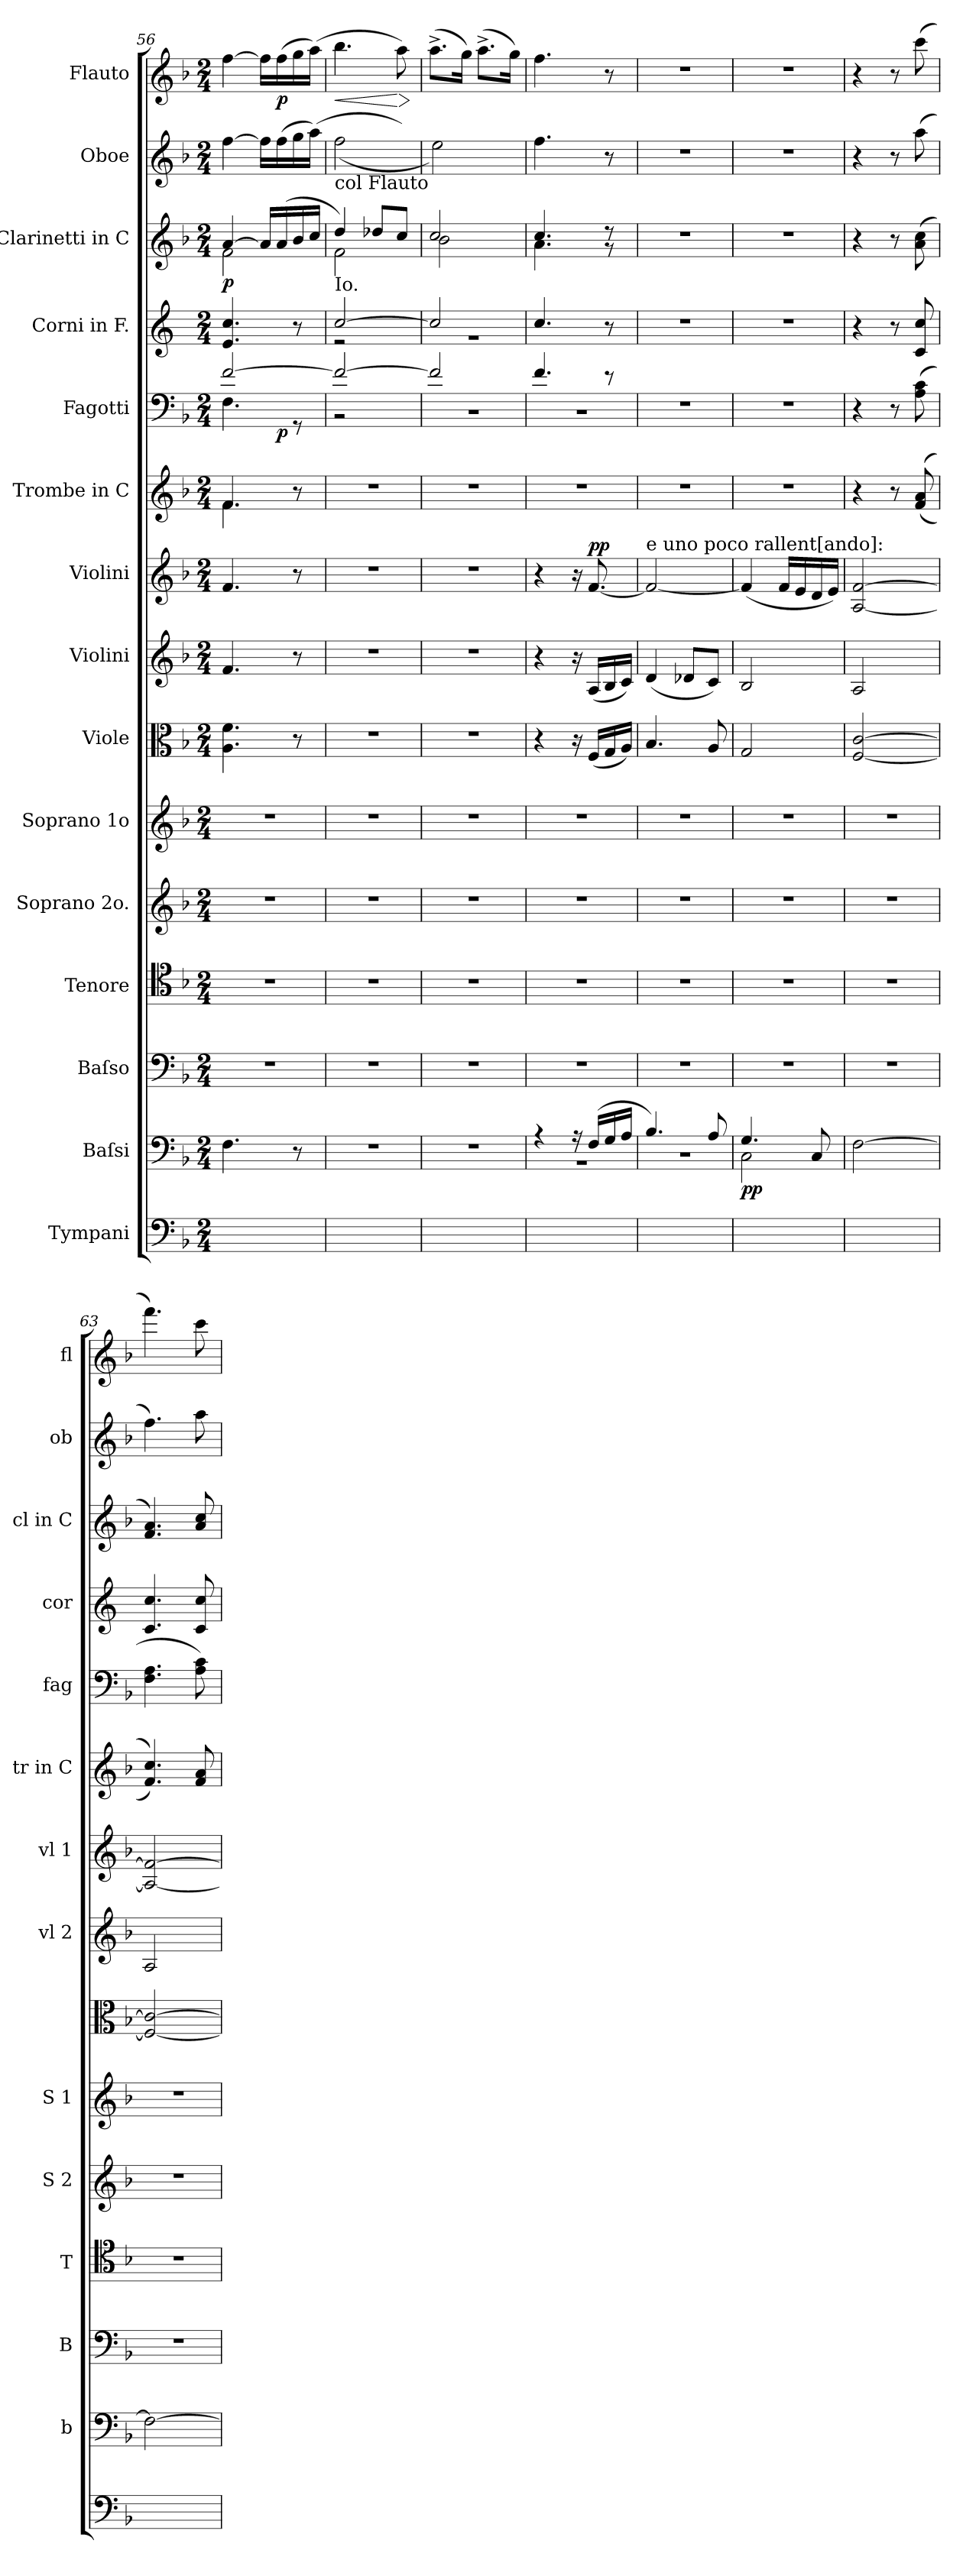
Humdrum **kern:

**kern	**kern	**dynam	**kern	**kern	**kern	**kern	**kern	**kern	**kern	**dynam	**kern	**kern	**dynam	**kern	**dynam	**kern	**dynam	**kern	**kern	**dynam
*part15	*part14	*part14	*part13	*part12	*part11	*part10	*part9	*part8	*part7	*part7	*part6	*part5	*part5	*part4	*part4	*part3	*part3	*part2	*part1	*part1
*staff15	*staff14	*staff14	*staff13	*staff12	*staff11	*staff10	*staff9	*staff8	*staff7	*staff7	*staff6	*staff5	*staff5	*staff4	*staff4	*staff3	*staff3	*staff2	*staff1	*staff1
*I"Tympani	*I"Baſsi	*	*I"Baſso	*I"Tenore	*I"Soprano 2o.	*I"Soprano 1o	*I"Viole	*I"Violini	*I"Violini	*	*I"Trombe in C	*I"Fagotti	*	*I"Corni in F.	*	*I"Clarinetti in C	*	*I"Oboe	*I"Flauto	*
*	*I'b	*	*I'B	*I'T	*I'S 2	*I'S 1	*	*I'vl 2	*I'vl 1	*	*I'tr in C	*I'fag	*	*I'cor	*	*I'cl in C	*	*I'ob	*I'fl	*
*clefF4	*clefF4	*	*clefF4	*clefC4	*clefG2	*clefG2	*clefC3	*clefG2	*clefG2	*	*clefG2	*clefF4	*	*clefG2	*	*clefG2	*	*clefG2	*clefG2	*
*	*	*	*	*	*	*	*	*	*	*	*	*	*	*ITrd4c7	*	*	*	*	*	*
*k[b-]	*k[b-]	*	*k[b-]	*k[b-]	*k[b-]	*k[b-]	*k[b-]	*k[b-]	*k[b-]	*	*k[b-]	*k[b-]	*	*k[b-]	*	*k[b-]	*	*k[b-]	*k[b-]	*
*M2/4	*M2/4	*	*M2/4	*M2/4	*M2/4	*M2/4	*M2/4	*M2/4	*M2/4	*	*M2/4	*M2/4	*	*M2/4	*	*M2/4	*	*M2/4	*M2/4	*
=56	=56	=56	=56	=56	=56	=56	=56	=56	=56	=56	=56	=56	=56	=56	=56	=56	=56	=56	=56	=56
*	*	*	*	*	*	*	*	*	*	*	*^	*^	*	*	*	*^	*	*	*	*
*	*	*	*	*	*	*	*	*	*	*	*	*	*	*^	*	*	*	*	*	*	*	*	*
2ryy	4.F\	.	2r	2r	2r	2r	4.A\ 4.f\	4.f/	4.f/	.	4.f/	4.f\	[2f/	4.F\	4ryy	.	4.A/ 4.f/	.	[4a/	2f\	p	[4ff\	[4ff\	.
.	.	.	.	.	.	.	.	.	.	.	.	.	.	.	16ryy	.	.	.	16a/LL]	.	.	16ff\LL]	16ff\LL]	.
.	.	.	.	.	.	.	.	.	.	.	.	.	.	.	8.ryy	p	.	.	(16a/	.	.	(16ff\	(16ff\	p
.	8r	.	.	.	.	.	8r	8r	8r	.	8r	8ryy	.	8rGG	.	.	8r	.	16b-/	.	.	16gg\	16gg\	.
.	.	.	.	.	.	.	.	.	.	.	.	.	.	.	.	.	.	.	16cc/JJ	.	.	(16aa\JJ)	(16aa\JJ)	.
*	*	*	*	*	*	*	*	*	*	*	*v	*v	*	*	*	*	*	*	*	*	*	*	*	*
=57	=57	=57	=57	=57	=57	=57	=57	=57	=57	=57	=57	=57	=57	=57	=57	=57	=57	=57	=57	=57	=57	=57	=57
*	*	*	*	*	*	*	*	*	*	*	*	*	*	*	*	*^	*	*	*	*	*^	*	*
!	!	!	!	!	!	!	!	!	!	!	!	!	!	!	!	!	!	!	!	!	!	!LO:TX:b:t=col Flauto	!	!	!
!	!	!	!	!	!	!	!	!	!	!	!	!	!	!	!	!LO:TX:a:t=Io.	!	!	!	!	!	!	!	!	!
!	!	!	!	!	!	!	!	!	!	!	!	!	!	!	!	!	!	!LO:DY:a:rj	!	!	!	!	!	!	!LO:HP:b
*	*	*	*	*	*	*	*	*	*	*	*	*	*v	*v	*	*	*	*	*	*	*	*	*	*	*
2ryy	2r	.	2r	2r	2r	2r	2r	2r	2r	.	2r	2f/_	2r	.	[2f/	2r	p	4dd/)	2f\	.	4.bb-\yy	(2ff\	4.bb-\	<
.	.	.	.	.	.	.	.	.	.	.	.	.	.	.	.	.	.	8dd-X/L	.	.	.	.	.	.
!	!	!	!	!	!	!	!	!	!	!	!	!	!	!	!	!	!	!	!	!	!	!	!	!LO:HP:n=1:b
.	.	.	.	.	.	.	.	.	.	.	.	.	.	.	.	.	.	8cc/J	.	.	8aa\yy)	.	8aa\)	[ >
*	*	*	*	*	*	*	*	*	*	*	*	*v	*v	*	*	*	*	*v	*v	*	*v	*v	*	*
*	*	*	*	*	*	*	*	*	*	*	*	*	*	*v	*v	*	*	*	*	*	*
.	.	.	.	.	.	.	.	.	.	.	.	.	.	.	.	.	.	.	.	]
=58	=58	=58	=58	=58	=58	=58	=58	=58	=58	=58	=58	=58	=58	=58	=58	=58	=58	=58	=58	=58
*	*	*	*	*	*	*	*	*	*	*	*	*^	*	*^	*	*^	*	*^	*	*
2ryy	2r	.	2r	2r	2r	2r	2r	2r	2r	.	2r	2f/]	2r	.	2f/]	2r	.	2cc/	2b-\	.	(8.aa^<\Lyy	2ee\)	(8.aa^<\L	.
.	.	.	.	.	.	.	.	.	.	.	.	.	.	.	.	.	.	.	.	.	16gg\Jkyy)	.	16gg\Jk)	.
.	.	.	.	.	.	.	.	.	.	.	.	.	.	.	.	.	.	.	.	.	(8.aa^<\Lyy	.	(8.aa^<\L	.
.	.	.	.	.	.	.	.	.	.	.	.	.	.	.	.	.	.	.	.	.	16gg\Jkyy)	.	16gg\Jk)	.
*	*	*	*	*	*	*	*	*	*	*	*	*	*	*	*v	*v	*	*	*	*	*v	*v	*	*
=59	=59	=59	=59	=59	=59	=59	=59	=59	=59	=59	=59	=59	=59	=59	=59	=59	=59	=59	=59	=59	=59	=59
*	*^	*	*	*	*	*	*	*	*	*	*	*	*	*	*	*	*	*	*	*	*	*
2ryy	4r	2r	.	2r	2r	2r	2r	4r	4r	4r	.	2r	4.f/	2r	.	4.f/	.	4.cc/	4.a\	.	4.ff\	4.ff\	.
.	16r	.	.	.	.	.	.	16r	16r	16r	.	.	.	.	.	.	.	.	.	.	.	.	.
!	!	!	!	!	!	!	!	!	!	!	!LO:DY:a	!	!	!	!	!	!	!	!	!	!	!	!
.	(16F/LL	.	.	.	.	.	.	(16F/LL	(16A/LL	[>8.f/	pp	.	.	.	.	.	.	.	.	.	.	.	.
.	16G/	.	.	.	.	.	.	16G/	16B-/	.	.	.	8r	.	.	8r	.	8r	8r	.	8r	8r	.
.	16A/JJ	.	.	.	.	.	.	16A/JJ)	16c/JJ)	.	.	.	.	.	.	.	.	.	.	.	.	.	.
*	*	*	*	*	*	*	*	*	*	*	*	*	*v	*v	*	*	*	*v	*v	*	*	*	*
=60	=60	=60	=60	=60	=60	=60	=60	=60	=60	=60	=60	=60	=60	=60	=60	=60	=60	=60	=60	=60	=60
!	!	!	!	!	!	!	!	!	!	!LO:TX:a:t=e uno poco rallent[ando]&colon;	!	!	!	!	!	!	!	!	!	!	!
2ryy	4.B-/)	2r	.	2r	2r	2r	2r	4.B-/	(4d/	2f/_	.	2r	2r	.	2r	.	2r	.	2r	2r	.
.	.	.	.	.	.	.	.	.	8d-X/L	.	.	.	.	.	.	.	.	.	.	.	.
.	8A/	.	.	.	.	.	.	8A/	8c/J)	.	.	.	.	.	.	.	.	.	.	.	.
=61	=61	=61	=61	=61	=61	=61	=61	=61	=61	=61	=61	=61	=61	=61	=61	=61	=61	=61	=61	=61	=61
!	!	!	!LO:DY:b	!	!	!	!	!	!	!	!	!	!	!	!	!	!	!	!	!	!
2ryy	4.G/	2C\	pp	2r	2r	2r	2r	2G/	2B-/	(4f/]	.	2r	2r	.	2r	.	2r	.	2r	2r	.
.	.	.	.	.	.	.	.	.	.	16f/LL	.	.	.	.	.	.	.	.	.	.	.
.	.	.	.	.	.	.	.	.	.	16e/	.	.	.	.	.	.	.	.	.	.	.
.	8C/	.	.	.	.	.	.	.	.	16d/	.	.	.	.	.	.	.	.	.	.	.
.	.	.	.	.	.	.	.	.	.	16e/JJ)	.	.	.	.	.	.	.	.	.	.	.
*	*v	*v	*	*	*	*	*	*	*	*	*	*	*	*	*	*	*	*	*	*	*
=62	=62	=62	=62	=62	=62	=62	=62	=62	=62	=62	=62	=62	=62	=62	=62	=62	=62	=62	=62	=62
2ryy	[2F\	.	2r	2r	2r	2r	[2F/ [2c/	2A/	[2A/ [2f/	.	4r	4r	.	4r	.	4r	.	4r	4r	.
.	.	.	.	.	.	.	.	.	.	.	8r	8r	.	8r	.	8r	.	8r	8r	.
.	.	.	.	.	.	.	.	.	.	.	(<(>8f/ 8a/	(8A\ 8c\	.	8F/ 8f/	.	(8a\ 8cc\	.	(8aa\	(8ccc\	.
=63	=63	=63	=63	=63	=63	=63	=63	=63	=63	=63	=63	=63	=63	=63	=63	=63	=63	=63	=63	=63
2ryy	2F\_	.	2r	2r	2r	2r	2F_/ 2c_/	2A/	2A_/ 2f_/	.	4.f/ 4.cc/))	4.F\ 4.A\	.	4.F/ 4.f/	.	4.f/ 4.a/)	.	4.ff\)	4.fff\)	.
.	.	.	.	.	.	.	.	.	.	.	8f/ 8a/	8A\ 8c\)	.	8F/ 8f/	.	8a/ 8cc/	.	8aa\	8ccc\	.
=	=	=	=	=	=	=	=	=	=	=	=	=	=	=	=	=	=	=	=	=
*-	*-	*-	*-	*-	*-	*-	*-	*-	*-	*-	*-	*-	*-	*-	*-	*-	*-	*-	*-	*-
